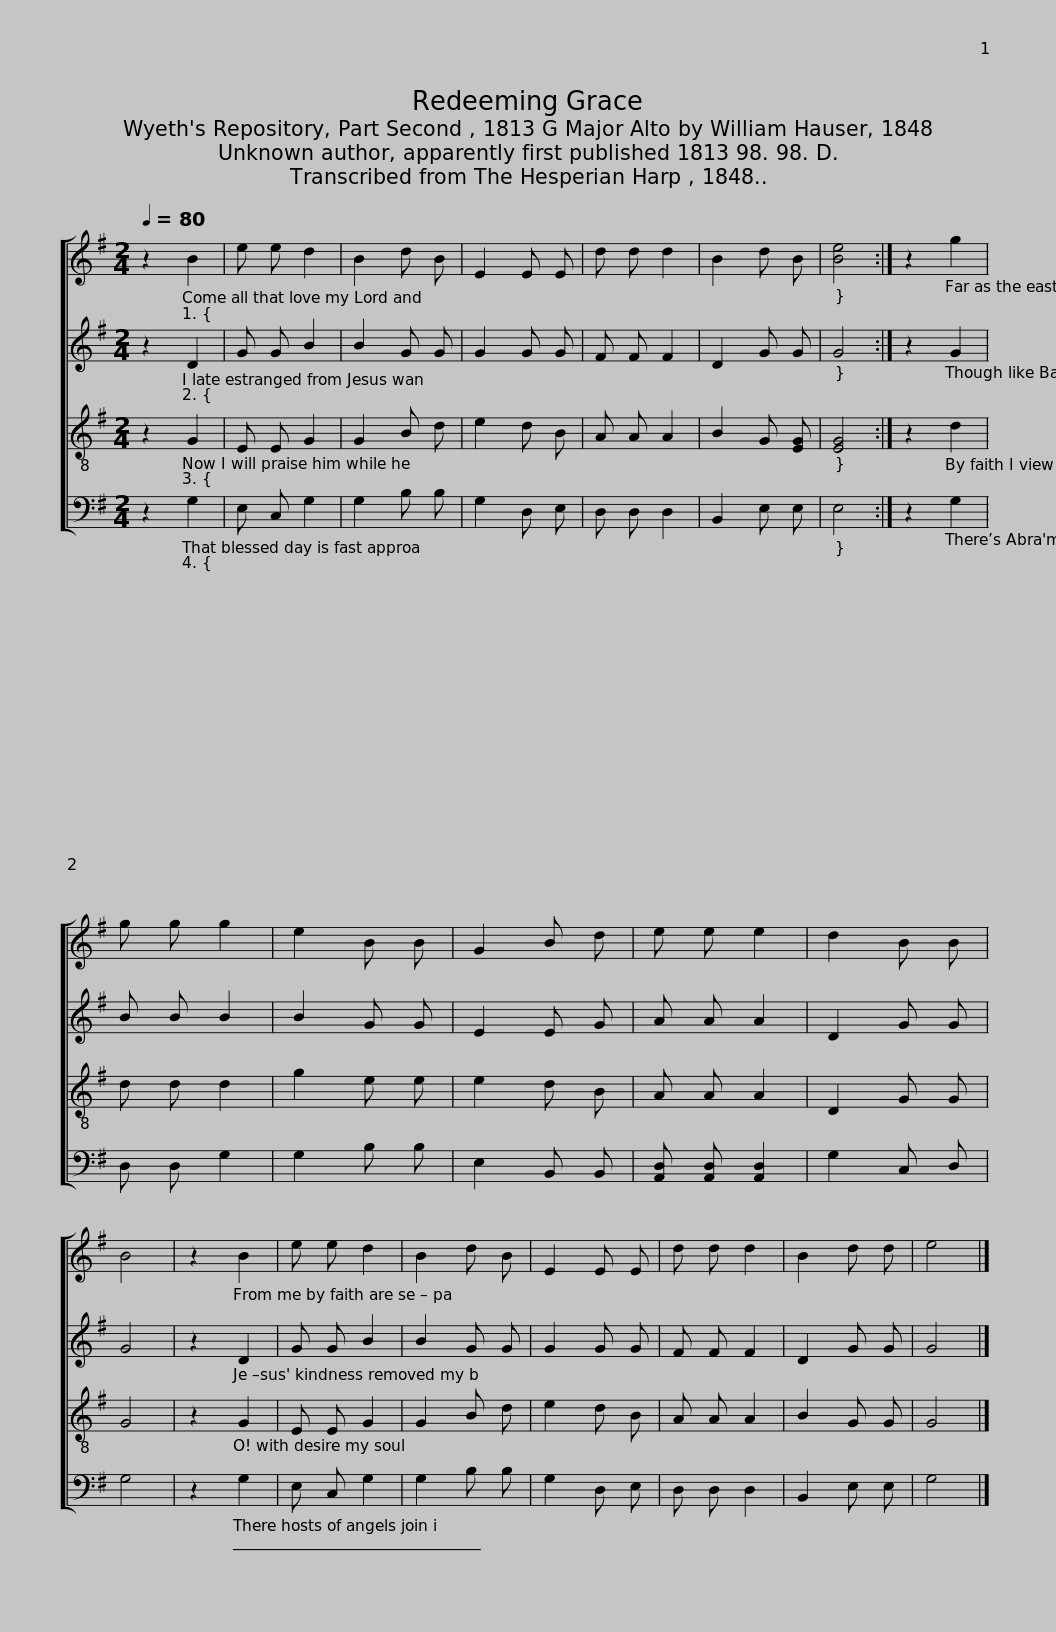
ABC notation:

X:1
%%score [ 1 2 3 4 ]
L:1/8
Q:1/4=80
M:2/4
I:linebreak $
K:G
V:1 treble
V:2 treble
V:3 treble-8
V:4 bass
V:1
 z2 B2 | e e d2 | B2 d B | E2 E E | d d d2 | %5
 B2 d B | [Be]4 :| z2 g2 | g g g2 | e2 B B | %10
 G2 B d | e e e2 | d2 B B | B4 |$ z2 B2 | %15
 e e d2 | B2 d B | E2 E E | d d d2 | B2 d d | %20
 e4 |] %21
V:2
 z2 D2 | G G B2 | B2 G G | G2 G G | F F F2 | %5
 D2 G G | G4 :| z2 G2 | B B B2 | B2 G G | %10
 E2 E G | A A A2 | D2 G G | G4 |$ z2 D2 | %15
 G G B2 | B2 G G | G2 G G | F F F2 | D2 G G | %20
 G4 |] %21
V:3
 z2 G2 | E E G2 | G2 B d | e2 d B | A A A2 | %5
 B2 G [EG] | [EG]4 :| z2 d2 | d d d2 | g2 e e | %10
 e2 d B | A A A2 | D2 G G | G4 |$ z2 G2 | %15
 E E G2 | G2 B d | e2 d B | A A A2 | B2 G G | %20
 G4 |] %21
V:4
 z2 G,2 | E, C, G,2 | G,2 B, B, | G,2 D, E, | D, D, D,2 | %5
 B,,2 E, E, | E,4 :| z2 G,2 | D, D, G,2 | G,2 B, B, | %10
 E,2 B,, B,, | [A,,D,] [A,,D,] [A,,D,]2 | G,2 C, D, | G,4 |$ z2 G,2 | %15
 E, C, G,2 | G,2 B, B, | G,2 D, E, | D, D, D,2 | B,,2 E, E, | %20
 G,4 |] %21
